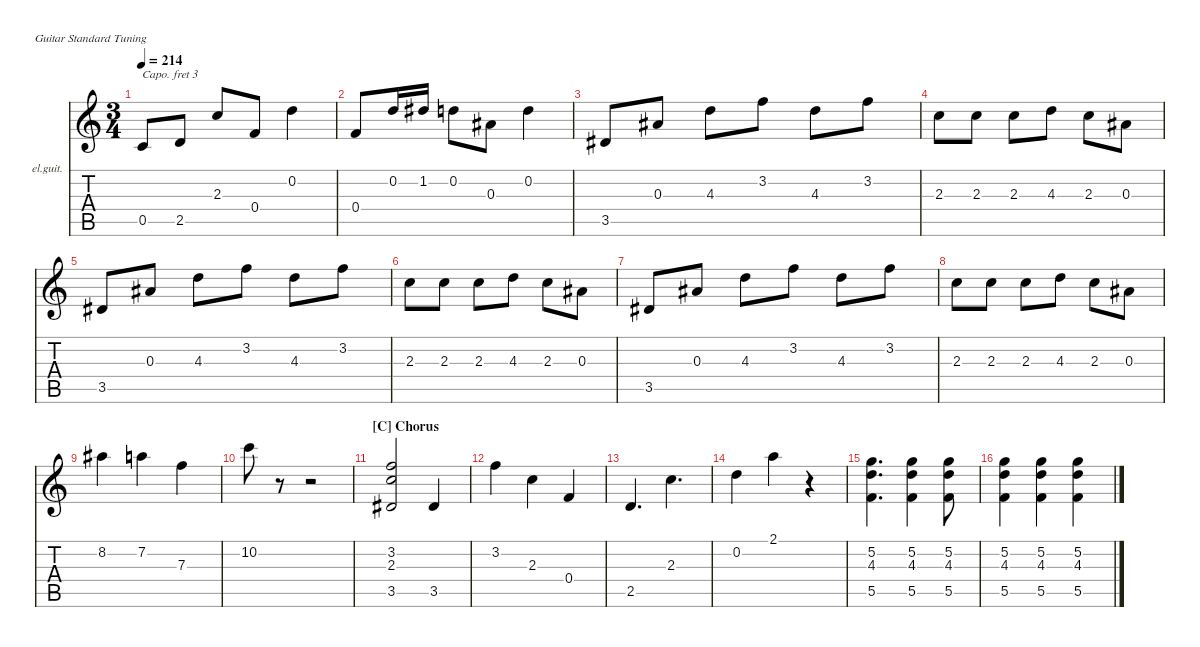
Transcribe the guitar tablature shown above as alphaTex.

\hideDynamics
\bracketExtendMode nobrackets
\firstSystemTrackNameOrientation horizontal
\track ("Clean Guitar" "el.guit.") {instrument electricguitarclean}
\staff {score tabs}
\capo 3
\tuning (E4 B3 G3 D3 A2 E2)
\ts (3 4)
\tempo 214
\clef g2
\ks aminor
0.5.8{dy mf beam Up} 2.5.8{beam Up} 2.3.8{beam Up} 0.4.8{beam Up} 0.2.4{beam Down} |
0.4.8{beam Up} 0.2.16{beam Up} 1.2{acc #}.16{beam Up} 0.2.8{beam Down} 0.3{acc #}.8{beam Down} 0.2.4{beam Down} |
3.5{acc #}.8{beam Up} 0.3{acc #}.8{beam Up} 4.3.8{beam Down} 3.2.8{beam Down} 4.3.8{beam Down} 3.2.8{beam Down} |
2.3.8{beam Down} 2.3.8{beam Down} 2.3.8{beam Down} 4.3.8{beam Down} 2.3.8{beam Down} 0.3{acc #}.8{beam Down} |
3.5{acc #}.8{beam Up} 0.3{acc #}.8{beam Up} 4.3.8{beam Down} 3.2.8{beam Down} 4.3.8{beam Down} 3.2.8{beam Down} |
2.3.8{beam Down} 2.3.8{beam Down} 2.3.8{beam Down} 4.3.8{beam Down} 2.3.8{beam Down} 0.3{acc #}.8{beam Down} |
3.5{acc #}.8{beam Up} 0.3{acc #}.8{beam Up} 4.3.8{beam Down} 3.2.8{beam Down} 4.3.8{beam Down} 3.2.8{beam Down} |
2.3.8{beam Down} 2.3.8{beam Down} 2.3.8{beam Down} 4.3.8{beam Down} 2.3.8{beam Down} 0.3{acc #}.8{beam Down} |
8.2{acc #}.4{beam Down} 7.2.4{beam Down} 7.3.4{beam Down} |
10.2.8{beam Down} r.8{beam Down} r.2{beam Down} |
\section ("C" "Chorus")
(3.5{acc #} 2.3 3.2).2{beam Up} 3.5{acc #}.4{beam Up} |
3.2.4{beam Down} 2.3.4{beam Down} 0.4.4{beam Up} |
2.5.4{d beam Up} 2.3.4{d beam Down} |
0.2.4{beam Down} 2.1.4{beam Down} r.4{beam Down} |
(5.5 4.3 5.2).4{d beam Down} (5.2 4.3 5.5).4{beam Down} (5.2 4.3 5.5).8{beam Down} |
(5.2 4.3 5.5).4{beam Down} (5.2 4.3 5.5).4{beam Down} (5.2 4.3 5.5).4{beam Down}
